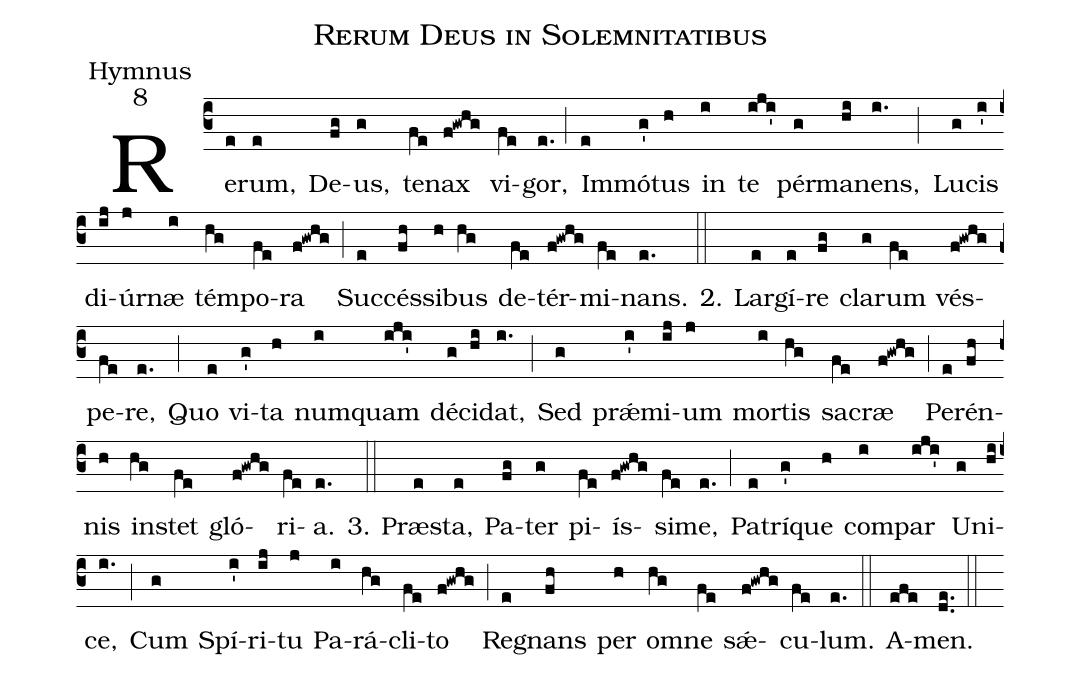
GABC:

name:Rerum Deus in Solemnitatibus;
office-part:Hymnus;
mode:8;
%%
(c3)Re(e)rum,(e) De(fg)us,(g) te(fe)nax(f!gwhg) vi(fe)gor,(e.) (;)
Im(e)mó(g')tus(h) in(i) te(iji') pér(g)ma(hi)nens,(i.) (;)
Lu(g)cis(i') di(ij)úr(j)næ(i) tém(hg)po(fe)ra(f!gwhg) (;)
Suc(e)cés(fh)si(h)bus(hg) de(fe)tér(f!gwhg)mi(fe)nans.(e.) (::)

2. Lar(e)gí(e)re(fg) cla(g)rum(fe) vés(f!gwhg)pe(fe)re,(e.) (;)
Quo(e) vi(g')ta(h) num(i)quam(iji') dé(g)ci(hi)dat,(i.) (;)
Sed(g) prǽ(i')mi(ij)um(j) mor(i)tis(hg) sa(fe)cræ(f!gwhg) (;)
Per(e)én(fh)nis(h) in(hg)stet(fe) gló(f!gwhg)ri(fe)a.(e.) (::)

3. Præ(e)sta,(e) Pa(fg)ter(g) pi(fe)ís(f!gwhg)si(fe)me,(e.) (;)
Pa(e)trí(g')que(h) com(i)par(iji') U(g)ni(hi)ce,(i.) (;)
Cum(g) Spí(i')ri(ij)tu(j) Pa(i)rá(hg)cli(fe)to(f!gwhg) (;)
Re(e)gnans(fh) per(h) om(hg)ne(fe) sǽ(f!gwhg)cu(fe)lum.(e.) (::)
A(efe)men.(de..) (::)
